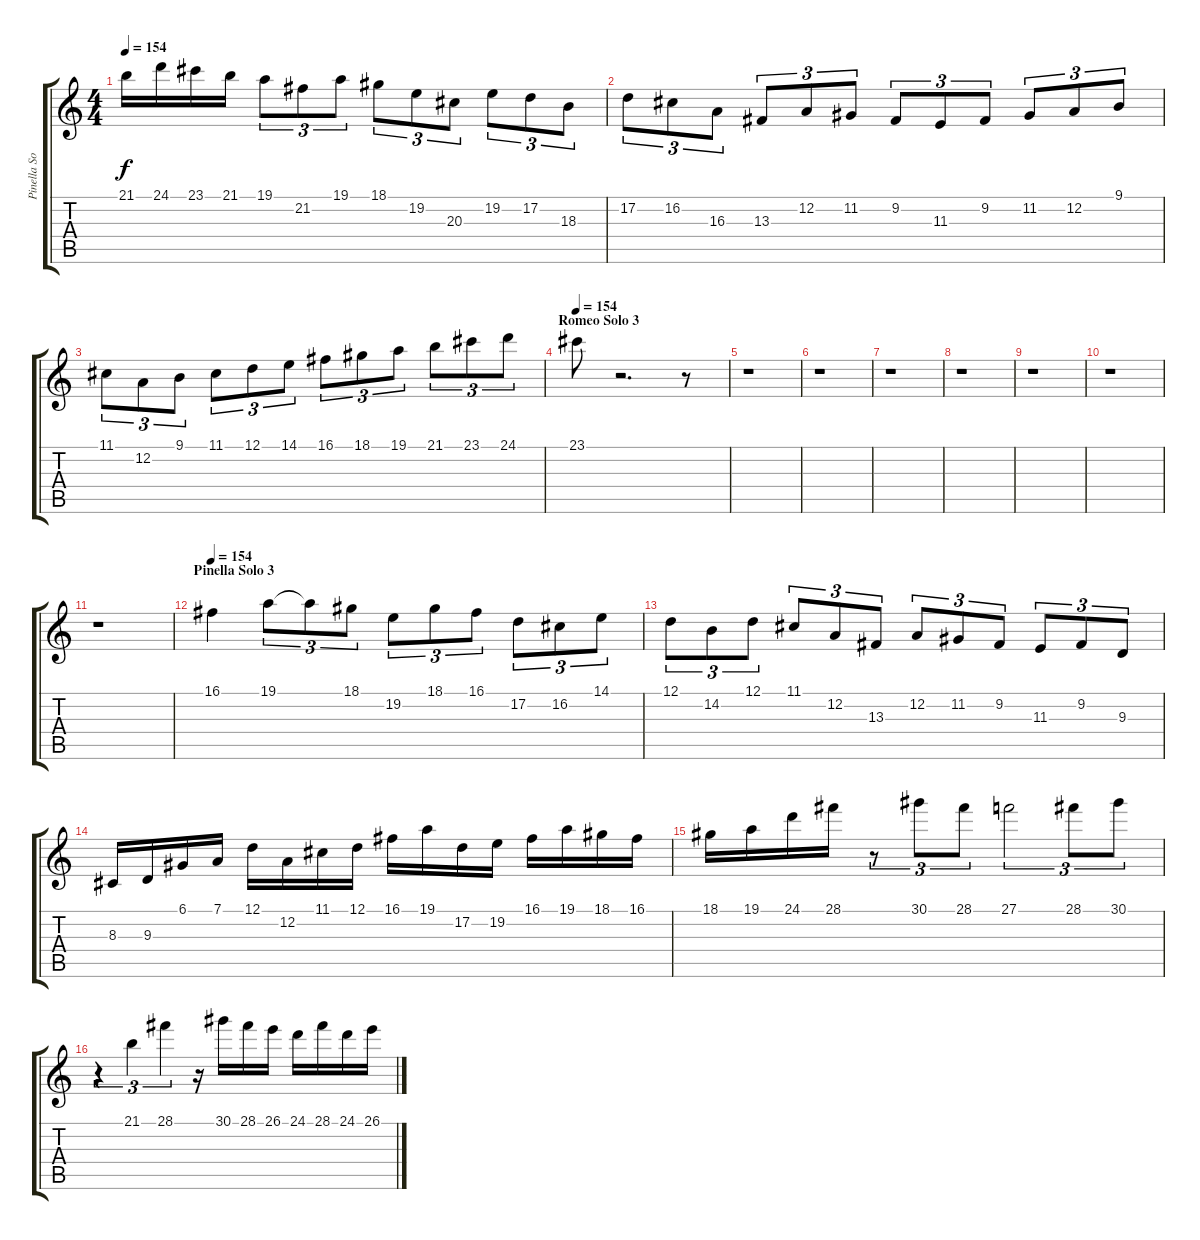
\track ("Pinella Solo" "Pinella So") {instrument lead2sawtooth}
\staff {score tabs}
\tuning (D4 A3 F3 C3 G2 D2) {hide}
\ts (4 4)
\tempo 154
\clef g2
\ks c
21.1.16{dy f} 24.1.16 23.1.16 21.1.16 19.1.8{tu (3 2)} 21.2.8{tu (3 2)} 19.1.8{tu (3 2)} 18.1.8{tu (3 2)} 19.2.8{tu (3 2)} 20.3.8{tu (3 2)} 19.2.8{tu (3 2)} 17.2.8{tu (3 2)} 18.3.8{tu (3 2)} |
17.2.8{tu (3 2)} 16.2.8{tu (3 2)} 16.3.8{tu (3 2)} 13.3.8{tu (3 2)} 12.2.8{tu (3 2)} 11.2.8{tu (3 2)} 9.2.8{tu (3 2)} 11.3.8{tu (3 2)} 9.2.8{tu (3 2)} 11.2.8{tu (3 2)} 12.2.8{tu (3 2)} 9.1.8{tu (3 2)} |
11.1.8{tu (3 2)} 12.2.8{tu (3 2)} 9.1.8{tu (3 2)} 11.1.8{tu (3 2)} 12.1.8{tu (3 2)} 14.1.8{tu (3 2)} 16.1.8{tu (3 2)} 18.1.8{tu (3 2)} 19.1.8{tu (3 2)} 21.1.8{tu (3 2)} 23.1.8{tu (3 2)} 24.1.8{tu (3 2)} |
\section ("" "Romeo Solo 3")
\tempo 154
23.1.8 r.2{d} r.8 |
r.1 |
r.1 |
r.1 |
r.1 |
r.1 |
r.1 |
r.1 |
\section ("" "Pinella Solo 3")
\tempo 154
16.1.4 19.1.8{tu (3 2)} 19.1{t}.8{tu (3 2)} 18.1.8{tu (3 2)} 19.2.8{tu (3 2)} 18.1.8{tu (3 2)} 16.1.8{tu (3 2)} 17.2.8{tu (3 2)} 16.2.8{tu (3 2)} 14.1.8{tu (3 2)} |
12.1.8{tu (3 2)} 14.2.8{tu (3 2)} 12.1.8{tu (3 2)} 11.1.8{tu (3 2)} 12.2.8{tu (3 2)} 13.3.8{tu (3 2)} 12.2.8{tu (3 2)} 11.2.8{tu (3 2)} 9.2.8{tu (3 2)} 11.3.8{tu (3 2)} 9.2.8{tu (3 2)} 9.3.8{tu (3 2)} |
8.3.16 9.3.16 6.1.16 7.1.16 12.1.16 12.2.16 11.1.16 12.1.16 16.1.16 19.1.16 17.2.16 19.2.16 16.1.16 19.1.16 18.1.16 16.1.16 |
18.1.16 19.1.16 24.1.16 28.1.16 r.8{tu (3 2)} 30.1.8{tu (3 2)} 28.1.8{tu (3 2)} 27.1.2{tu (3 2)} 28.1.8{tu (3 2)} 30.1.8{tu (3 2)} |
r.4{tu (3 2)} 21.1.4{tu (3 2)} 28.1.4{tu (3 2)} r.16 30.1.16 28.1.16 26.1.16 24.1.16 28.1.16 24.1.16 26.1.16
